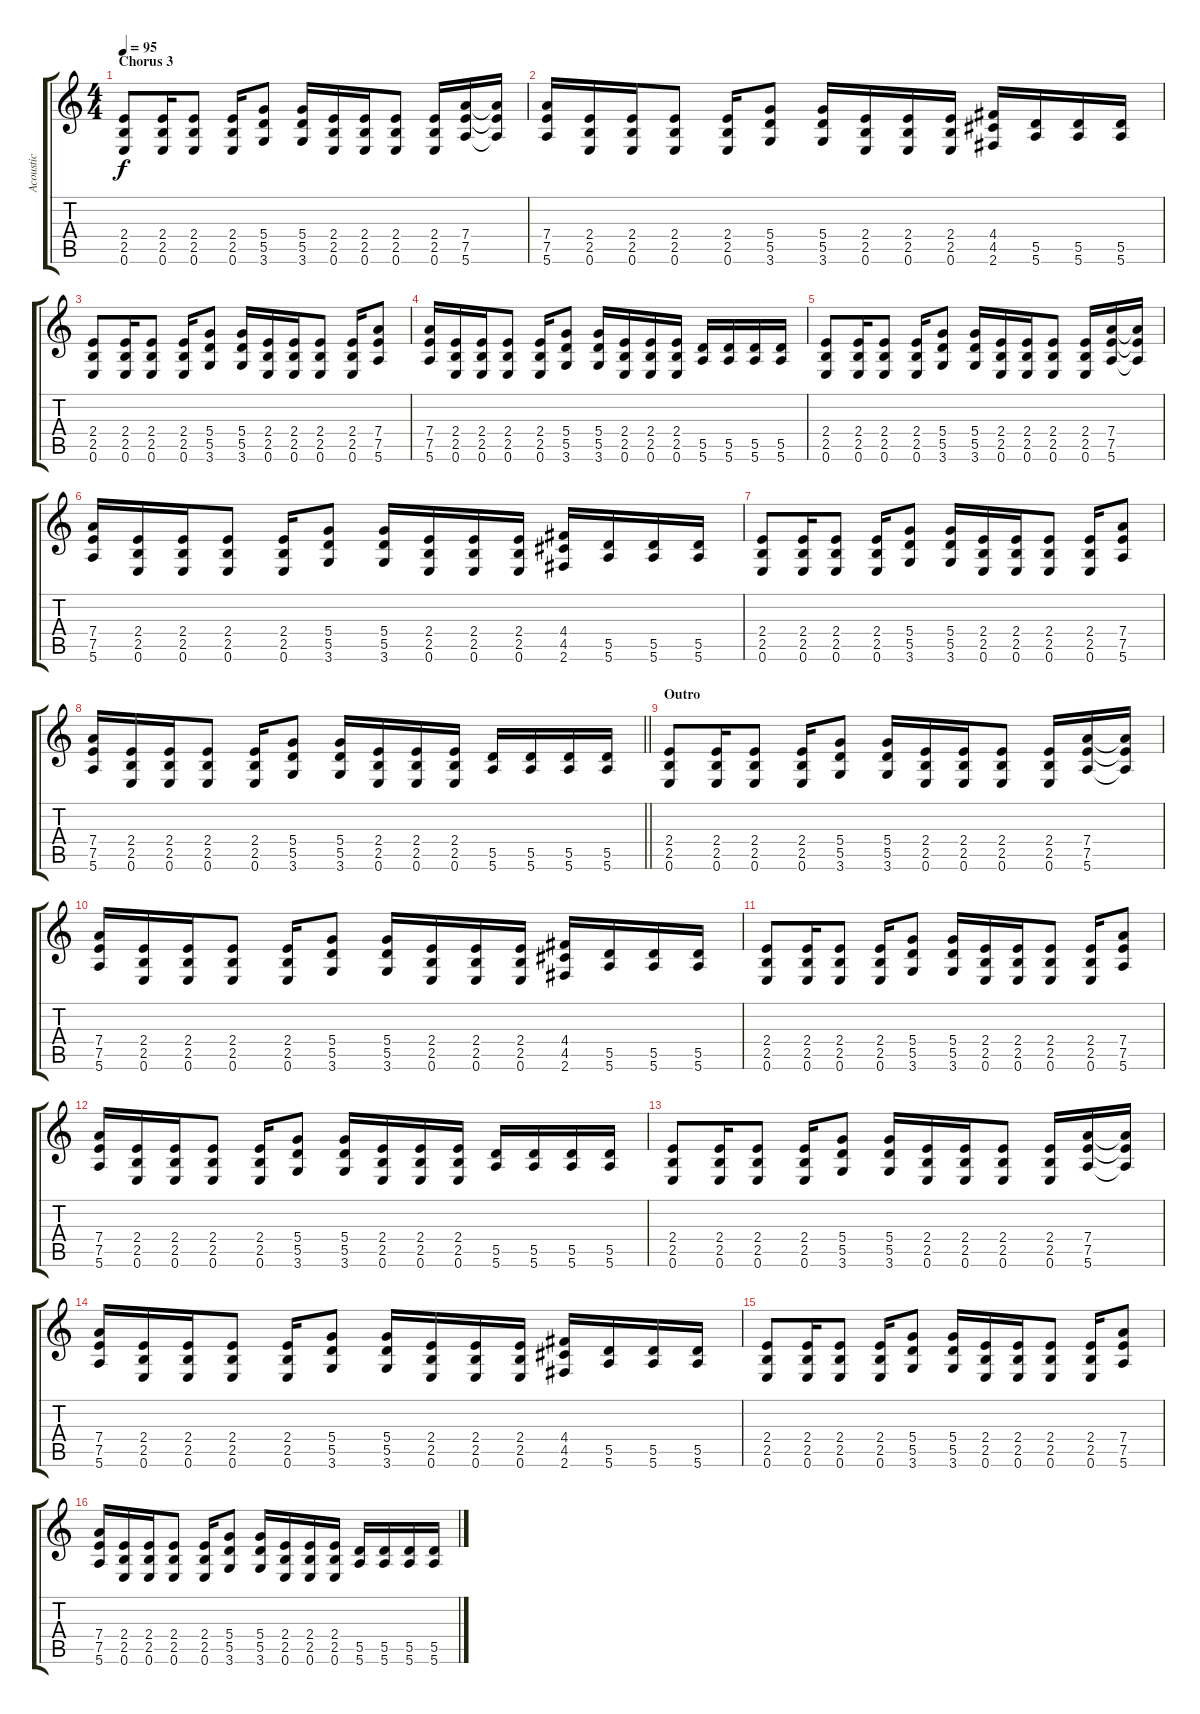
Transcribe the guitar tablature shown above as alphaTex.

\track ("Acoustic" "Acoustic") {instrument acousticguitarsteel}
\staff {score tabs}
\tuning (E4 B3 G3 D3 A2 E2) {hide}
\ts (4 4)
\section ("" "Chorus 3")
\tempo 95
\clef g2
\ks c
(2.4 2.5 0.6).8{dy f} (2.4 2.5 0.6).16 (2.4 2.5 0.6).8 (2.4 2.5 0.6).16 (5.4 5.5 3.6).8 (5.4 5.5 3.6).16 (2.4 2.5 0.6).16 (2.4 2.5 0.6).16 (2.4 2.5 0.6).8 (2.4 2.5 0.6).16 (7.4 7.5 5.6).16 (7.4{t} 7.5{t} 5.6{t}).16 |
(7.4 7.5 5.6).16 (2.4 2.5 0.6).16 (2.4 2.5 0.6).16 (2.4 2.5 0.6).8 (2.4 2.5 0.6).16 (5.4 5.5 3.6).8 (5.4 5.5 3.6).16 (2.4 2.5 0.6).16 (2.4 2.5 0.6).16 (2.4 2.5 0.6).16 (4.4 4.5 2.6).16 (5.5 5.6).16 (5.5 5.6).16 (5.5 5.6).16 |
(2.4 2.5 0.6).8 (2.4 2.5 0.6).16 (2.4 2.5 0.6).8 (2.4 2.5 0.6).16 (5.4 5.5 3.6).8 (5.4 5.5 3.6).16 (2.4 2.5 0.6).16 (2.4 2.5 0.6).16 (2.4 2.5 0.6).8 (2.4 2.5 0.6).16 (7.4 7.5 5.6).8 |
(7.4 7.5 5.6).16 (2.4 2.5 0.6).16 (2.4 2.5 0.6).16 (2.4 2.5 0.6).8 (2.4 2.5 0.6).16 (5.4 5.5 3.6).8 (5.4 5.5 3.6).16 (2.4 2.5 0.6).16 (2.4 2.5 0.6).16 (2.4 2.5 0.6).16 (5.5 5.6).16 (5.5 5.6).16 (5.5 5.6).16 (5.5 5.6).16 |
(2.4 2.5 0.6).8 (2.4 2.5 0.6).16 (2.4 2.5 0.6).8 (2.4 2.5 0.6).16 (5.4 5.5 3.6).8 (5.4 5.5 3.6).16 (2.4 2.5 0.6).16 (2.4 2.5 0.6).16 (2.4 2.5 0.6).8 (2.4 2.5 0.6).16 (7.4 7.5 5.6).16 (7.4{t} 7.5{t} 5.6{t}).16 |
(7.4 7.5 5.6).16 (2.4 2.5 0.6).16 (2.4 2.5 0.6).16 (2.4 2.5 0.6).8 (2.4 2.5 0.6).16 (5.4 5.5 3.6).8 (5.4 5.5 3.6).16 (2.4 2.5 0.6).16 (2.4 2.5 0.6).16 (2.4 2.5 0.6).16 (4.4 4.5 2.6).16 (5.5 5.6).16 (5.5 5.6).16 (5.5 5.6).16 |
(2.4 2.5 0.6).8 (2.4 2.5 0.6).16 (2.4 2.5 0.6).8 (2.4 2.5 0.6).16 (5.4 5.5 3.6).8 (5.4 5.5 3.6).16 (2.4 2.5 0.6).16 (2.4 2.5 0.6).16 (2.4 2.5 0.6).8 (2.4 2.5 0.6).16 (7.4 7.5 5.6).8 |
\barLineRight lightlight
(7.4 7.5 5.6).16 (2.4 2.5 0.6).16 (2.4 2.5 0.6).16 (2.4 2.5 0.6).8 (2.4 2.5 0.6).16 (5.4 5.5 3.6).8 (5.4 5.5 3.6).16 (2.4 2.5 0.6).16 (2.4 2.5 0.6).16 (2.4 2.5 0.6).16 (5.5 5.6).16 (5.5 5.6).16 (5.5 5.6).16 (5.5 5.6).16 |
\section ("" "Outro")
(2.4 2.5 0.6).8 (2.4 2.5 0.6).16 (2.4 2.5 0.6).8 (2.4 2.5 0.6).16 (5.4 5.5 3.6).8 (5.4 5.5 3.6).16 (2.4 2.5 0.6).16 (2.4 2.5 0.6).16 (2.4 2.5 0.6).8 (2.4 2.5 0.6).16 (7.4 7.5 5.6).16 (7.4{t} 7.5{t} 5.6{t}).16 |
(7.4 7.5 5.6).16 (2.4 2.5 0.6).16 (2.4 2.5 0.6).16 (2.4 2.5 0.6).8 (2.4 2.5 0.6).16 (5.4 5.5 3.6).8 (5.4 5.5 3.6).16 (2.4 2.5 0.6).16 (2.4 2.5 0.6).16 (2.4 2.5 0.6).16 (4.4 4.5 2.6).16 (5.5 5.6).16 (5.5 5.6).16 (5.5 5.6).16 |
(2.4 2.5 0.6).8 (2.4 2.5 0.6).16 (2.4 2.5 0.6).8 (2.4 2.5 0.6).16 (5.4 5.5 3.6).8 (5.4 5.5 3.6).16 (2.4 2.5 0.6).16 (2.4 2.5 0.6).16 (2.4 2.5 0.6).8 (2.4 2.5 0.6).16 (7.4 7.5 5.6).8 |
(7.4 7.5 5.6).16 (2.4 2.5 0.6).16 (2.4 2.5 0.6).16 (2.4 2.5 0.6).8 (2.4 2.5 0.6).16 (5.4 5.5 3.6).8 (5.4 5.5 3.6).16 (2.4 2.5 0.6).16 (2.4 2.5 0.6).16 (2.4 2.5 0.6).16 (5.5 5.6).16 (5.5 5.6).16 (5.5 5.6).16 (5.5 5.6).16 |
(2.4 2.5 0.6).8 (2.4 2.5 0.6).16 (2.4 2.5 0.6).8 (2.4 2.5 0.6).16 (5.4 5.5 3.6).8 (5.4 5.5 3.6).16 (2.4 2.5 0.6).16 (2.4 2.5 0.6).16 (2.4 2.5 0.6).8 (2.4 2.5 0.6).16 (7.4 7.5 5.6).16 (7.4{t} 7.5{t} 5.6{t}).16 |
(7.4 7.5 5.6).16 (2.4 2.5 0.6).16 (2.4 2.5 0.6).16 (2.4 2.5 0.6).8 (2.4 2.5 0.6).16 (5.4 5.5 3.6).8 (5.4 5.5 3.6).16 (2.4 2.5 0.6).16 (2.4 2.5 0.6).16 (2.4 2.5 0.6).16 (4.4 4.5 2.6).16 (5.5 5.6).16 (5.5 5.6).16 (5.5 5.6).16 |
(2.4 2.5 0.6).8 (2.4 2.5 0.6).16 (2.4 2.5 0.6).8 (2.4 2.5 0.6).16 (5.4 5.5 3.6).8 (5.4 5.5 3.6).16 (2.4 2.5 0.6).16 (2.4 2.5 0.6).16 (2.4 2.5 0.6).8 (2.4 2.5 0.6).16 (7.4 7.5 5.6).8 |
(7.4 7.5 5.6).16 (2.4 2.5 0.6).16 (2.4 2.5 0.6).16 (2.4 2.5 0.6).8 (2.4 2.5 0.6).16 (5.4 5.5 3.6).8 (5.4 5.5 3.6).16 (2.4 2.5 0.6).16 (2.4 2.5 0.6).16 (2.4 2.5 0.6).16 (5.5 5.6).16 (5.5 5.6).16 (5.5 5.6).16 (5.5 5.6).16
